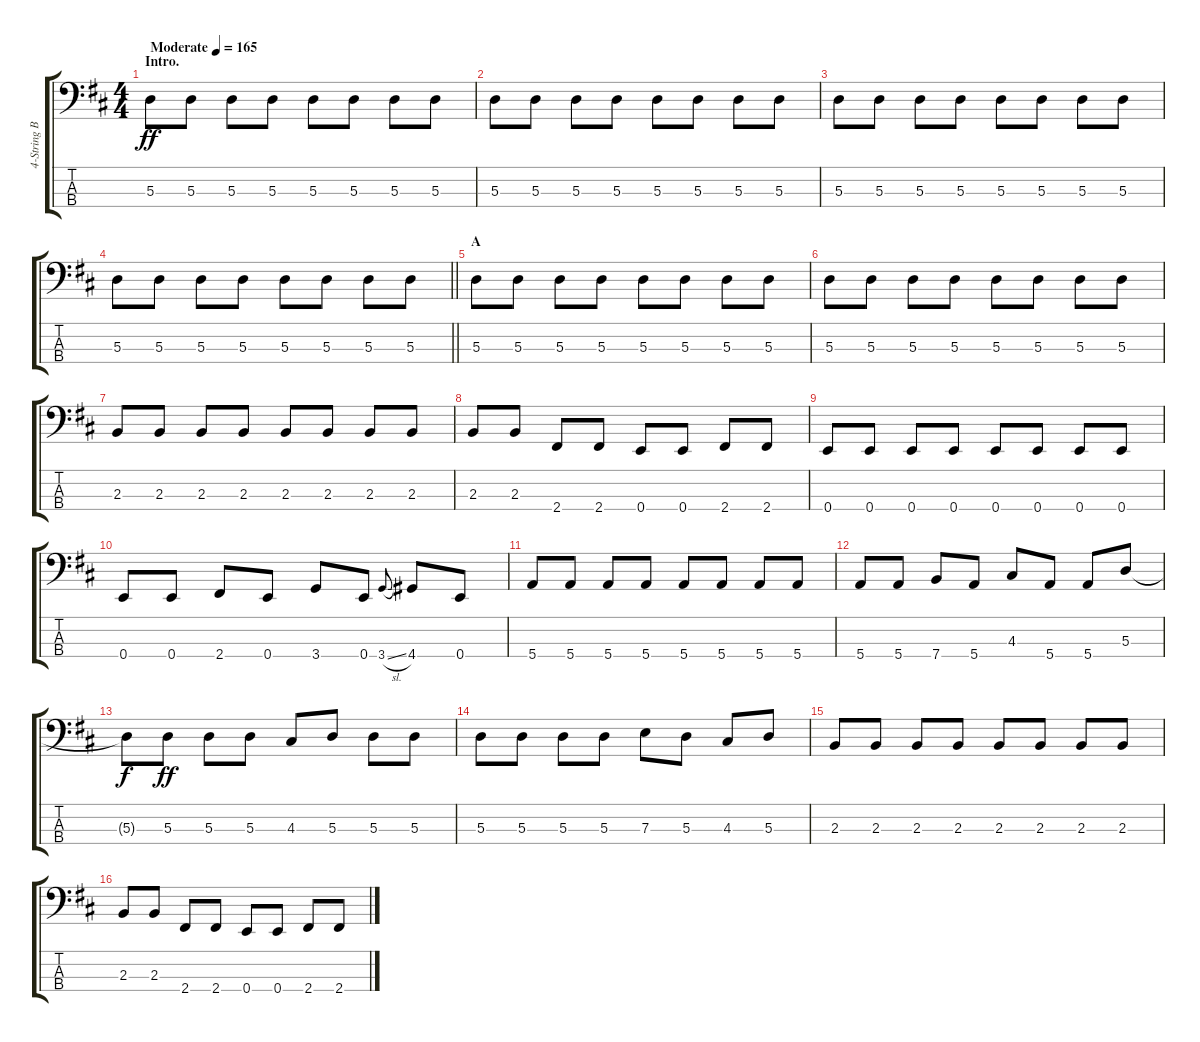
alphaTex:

\track ("4-String Bass" "4-String B") {mute instrument electricbasspick}
\staff {score tabs}
\tuning (G2 D2 A1 E1) {hide}
\ts (4 4)
\section ("" "Intro.")
\tempo (165 "Moderate")
\clef f4
\ks d
5.3.8{dy ff instrument electricbasspick} 5.3.8 5.3.8 5.3.8 5.3.8 5.3.8 5.3.8 5.3.8 |
5.3.8 5.3.8 5.3.8 5.3.8 5.3.8 5.3.8 5.3.8 5.3.8 |
5.3.8 5.3.8 5.3.8 5.3.8 5.3.8 5.3.8 5.3.8 5.3.8 |
\barLineRight lightlight
5.3.8 5.3.8 5.3.8 5.3.8 5.3.8 5.3.8 5.3.8 5.3.8 |
\section ("" "A")
5.3.8 5.3.8 5.3.8 5.3.8 5.3.8 5.3.8 5.3.8 5.3.8 |
5.3.8 5.3.8 5.3.8 5.3.8 5.3.8 5.3.8 5.3.8 5.3.8 |
2.3.8 2.3.8 2.3.8 2.3.8 2.3.8 2.3.8 2.3.8 2.3.8 |
2.3.8 2.3.8 2.4.8 2.4.8 0.4.8 0.4.8 2.4.8 2.4.8 |
0.4.8 0.4.8 0.4.8 0.4.8 0.4.8 0.4.8 0.4.8 0.4.8 |
0.4.8 0.4.8 2.4.8 0.4.8 3.4.8 0.4.8 3.4{sl}.8{gr onbeat} 4.4.8 0.4.8 |
5.4.8 5.4.8 5.4.8 5.4.8 5.4.8 5.4.8 5.4.8 5.4.8 |
5.4.8 5.4.8 7.4.8 5.4.8 4.3.8 5.4.8 5.4.8 5.3.8 |
5.3{t}.8{dy f} 5.3.8{dy ff} 5.3.8 5.3.8 4.3.8 5.3.8 5.3.8 5.3.8 |
5.3.8 5.3.8 5.3.8 5.3.8 7.3.8 5.3.8 4.3.8 5.3.8 |
2.3.8 2.3.8 2.3.8 2.3.8 2.3.8 2.3.8 2.3.8 2.3.8 |
2.3.8 2.3.8 2.4.8 2.4.8 0.4.8 0.4.8 2.4.8 2.4.8
